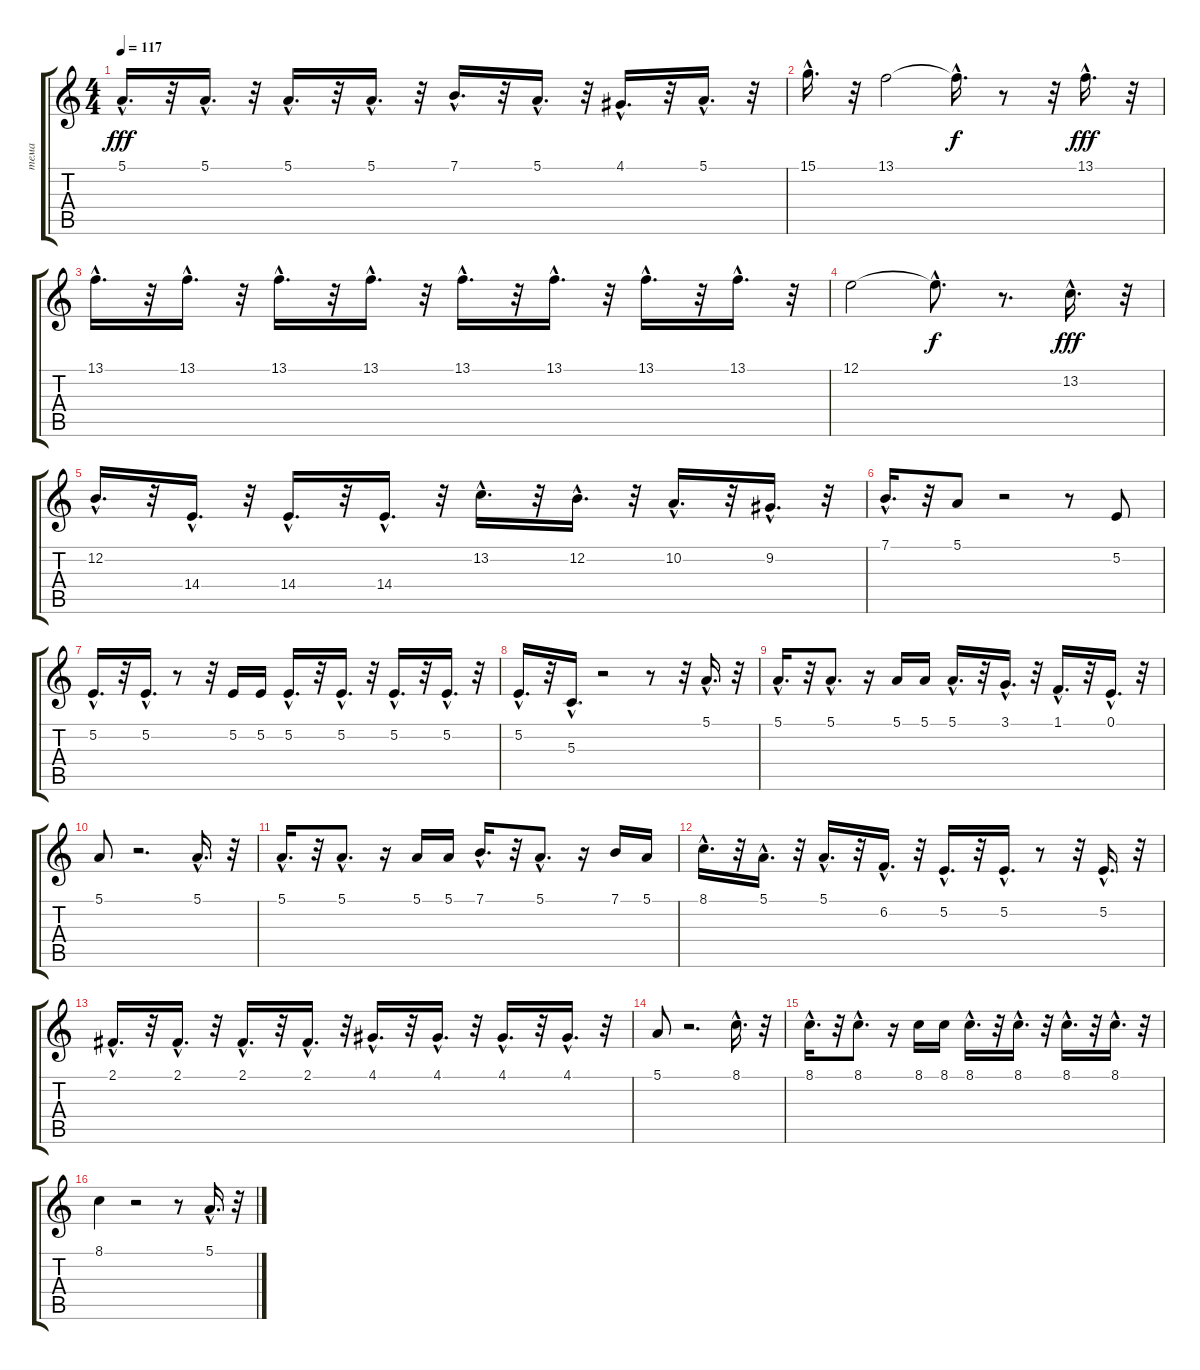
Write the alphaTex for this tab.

\track ("тема" "тема") {instrument trumpet}
\staff {score tabs}
\tuning (E4 B3 G3 D3 A2 E2) {hide}
\ts (4 4)
\tempo 117
\clef g2
\ks c
5.1{hac}.16{d dy fff} r.32 5.1{hac}.16{d} r.32 5.1{hac}.16{d} r.32 5.1{hac}.16{d} r.32 7.1{hac}.16{d} r.32 5.1{hac}.16{d} r.32 4.1{hac}.16{d} r.32 5.1{hac}.16{d} r.32 |
15.1{hac}.16{d} r.32 13.1.2 13.1{hac t}.16{d dy f} r.8 r.32 13.1{hac}.16{d dy fff} r.32 |
13.1{hac}.16{d} r.32 13.1{hac}.16{d} r.32 13.1{hac}.16{d} r.32 13.1{hac}.16{d} r.32 13.1{hac}.16{d} r.32 13.1{hac}.16{d} r.32 13.1{hac}.16{d} r.32 13.1{hac}.16{d} r.32 |
12.1.2 12.1{hac t}.8{d dy f} r.8{d} 13.2{hac}.16{d dy fff} r.32 |
12.2{hac}.16{d} r.32 14.4{hac}.16{d} r.32 14.4{hac}.16{d} r.32 14.4{hac}.16{d} r.32 13.2{hac}.16{d} r.32 12.2{hac}.16{d} r.32 10.2{hac}.16{d} r.32 9.2{hac}.16{d} r.32 |
7.1{hac}.16{d} r.32 5.1.8 r.2 r.8 5.2.8 |
5.2{hac}.16{d} r.32 5.2{hac}.16{d} r.8 r.32 5.2.16 5.2.16 5.2{hac}.16{d} r.32 5.2{hac}.16{d} r.32 5.2{hac}.16{d} r.32 5.2{hac}.16{d} r.32 |
5.2{hac}.16{d} r.32 5.3{hac}.16{d} r.2 r.8 r.32 5.1{hac}.16{d} r.32 |
5.1{hac}.16{d} r.32 5.1{hac}.8{d} r.16 5.1.16 5.1.16 5.1{hac}.16{d} r.32 3.1{hac}.16{d} r.32 1.1{hac}.16{d} r.32 0.1{hac}.16{d} r.32 |
5.1.8 r.2{d} 5.1{hac}.16{d} r.32 |
5.1{hac}.16{d} r.32 5.1{hac}.8{d} r.16 5.1.16 5.1.16 7.1{hac}.16{d} r.32 5.1{hac}.8{d} r.16 7.1.16 5.1.16 |
8.1{hac}.16{d} r.32 5.1{hac}.16{d} r.32 5.1{hac}.16{d} r.32 6.2{hac}.16{d} r.32 5.2{hac}.16{d} r.32 5.2{hac}.16{d} r.8 r.32 5.2{hac}.16{d} r.32 |
2.1{hac}.16{d} r.32 2.1{hac}.16{d} r.32 2.1{hac}.16{d} r.32 2.1{hac}.16{d} r.32 4.1{hac}.16{d} r.32 4.1{hac}.16{d} r.32 4.1{hac}.16{d} r.32 4.1{hac}.16{d} r.32 |
5.1.8 r.2{d} 8.1{hac}.16{d} r.32 |
8.1{hac}.16{d} r.32 8.1{hac}.8{d} r.16 8.1.16 8.1.16 8.1{hac}.16{d} r.32 8.1{hac}.16{d} r.32 8.1{hac}.16{d} r.32 8.1{hac}.16{d} r.32 |
8.1.4 r.2 r.8 5.1{hac}.16{d} r.32
